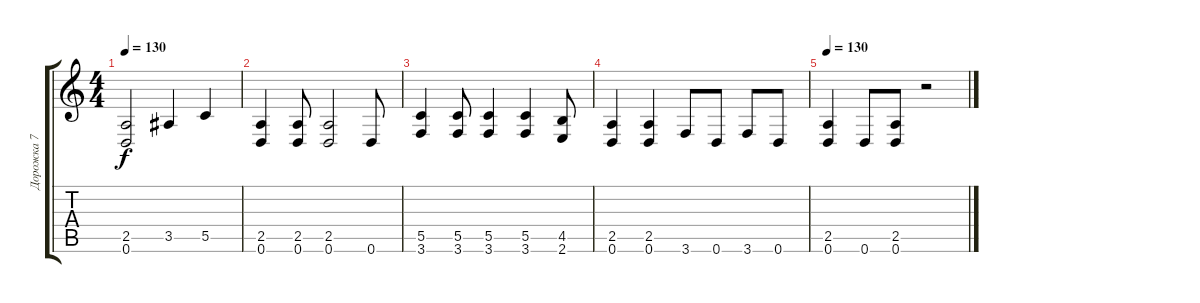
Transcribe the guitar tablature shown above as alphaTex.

\track ("Дорожка 7" "Дорожка 7") {instrument distortionguitar}
\staff {score tabs}
\tuning (D4 A3 F3 C3 G2 D2) {hide}
\ts (4 4)
\tempo 130
\tempo 100
\tempo 130
\clef g2
\ks c
(2.5 0.6).2{dy f instrument distortionguitar} 3.5.4 5.5.4 |
(2.5 0.6).4 (2.5 0.6).8 (2.5 0.6).2 0.6.8 |
(5.5 3.6).4 (5.5 3.6).8 (5.5 3.6).4 (5.5 3.6).4 (4.5 2.6).8 |
(2.5 0.6).4 (2.5 0.6).4 3.6.8 0.6.8 3.6.8 0.6.8 |
\tempo 130
(2.5 0.6).4 0.6.8 (2.5 0.6).8 r.2
